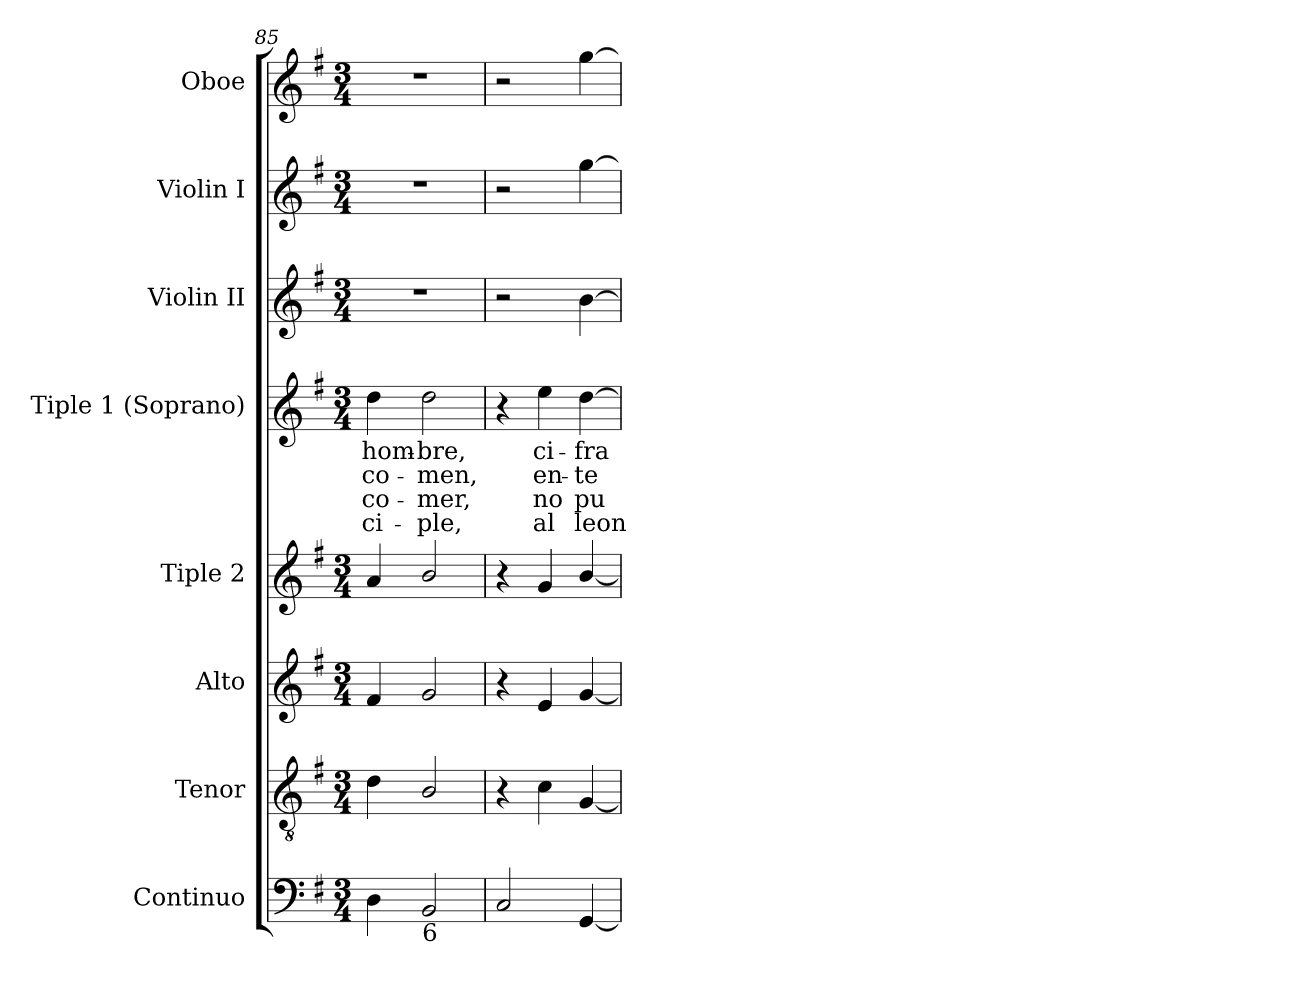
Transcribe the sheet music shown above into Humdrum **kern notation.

**kern	**kern	**kern	**kern	**kern	**text	**text	**text	**text	**kern	**kern	**kern
*part8	*part7	*part6	*part5	*part4	*part4	*part4	*part4	*part4	*part3	*part2	*part1
*staff8	*staff7	*staff6	*staff5	*staff4	*staff4	*staff4	*staff4	*staff4	*staff3	*staff2	*staff1
*I"Continuo	*I"Tenor	*I"Alto	*I"Tiple 2	*I"Tiple  1 (Soprano)	*	*	*	*	*I"Violin II	*I"Violin I	*I"Oboe
*I'Cont.	*I'T.	*I'A.	*	*I'S.	*	*	*	*	*I'Vln. II	*I'Vln. I	*I'Ob.
*clefF4	*clefGv2	*clefG2	*clefG2	*clefG2	*	*	*	*	*clefG2	*clefG2	*clefG2
*	*ITrd7c12	*	*	*	*	*	*	*	*	*	*
*k[f#]	*k[f#]	*k[f#]	*k[f#]	*k[f#]	*	*	*	*	*k[f#]	*k[f#]	*k[f#]
*G:	*G:	*G:	*G:	*G:	*	*	*	*	*G:	*G:	*G:
*M3/4	*M3/4	*M3/4	*M3/4	*M3/4	*	*	*	*	*M3/4	*M3/4	*M3/4
=85	=85	=85	=85	=85	=85	=85	=85	=85	=85	=85	=85
!	!	!	!	!	!LO:LY:b:color=#000000	!LO:LY:b:color=#000000	!LO:LY:b:color=#000000	!LO:LY:b:color=#000000	!LO:N:vis=1	!LO:N:vis=1	!LO:N:vis=1
4Di\	4Di\	4f#i/	4ai/	4ddi\	hom-	co-	co-	-ci-	2.r	2.r	2.r
!LO:TX:b:t=6	!	!	!	!	!	!	!	!	!	!	!
!	!	!	!	!	!LO:LY:b:color=#000000	!LO:LY:b:color=#000000	!LO:LY:b:color=#000000	!LO:LY:b:color=#000000	!	!	!
2BBi/	2BBi/	2gi/	2bi/	2ddi\	-bre,	-men,	-mer,	-ple,	.	.	.
=86	=86	=86	=86	=86	=86	=86	=86	=86	=86	=86	=86
2Ci/	4r	4r	4r	4r	.	.	.	.	2r	2r	2r
!	!	!	!	!	!LO:LY:b:color=#000000	!LO:LY:b:color=#000000	!LO:LY:b:color=#000000	!LO:LY:b:color=#000000	!	!	!
.	4Ci\	4ei/	4gi/	4eei\	ci-	en-	no	al	.	.	.
!	!	!	!	!	!LO:LY:b:color=#000000	!LO:LY:b:color=#000000	!LO:LY:b:color=#000000	!LO:LY:b:color=#000000	!	!	!
[4GGi/	[4GGi/	[4gi/	[4bi/	[4ddi\	-fra-	-te-	pu-	leon	[4bi\	[4ggi\	[4ggi\
=	=	=	=	=	=	=	=	=	=	=	=
*-	*-	*-	*-	*-	*-	*-	*-	*-	*-	*-	*-
